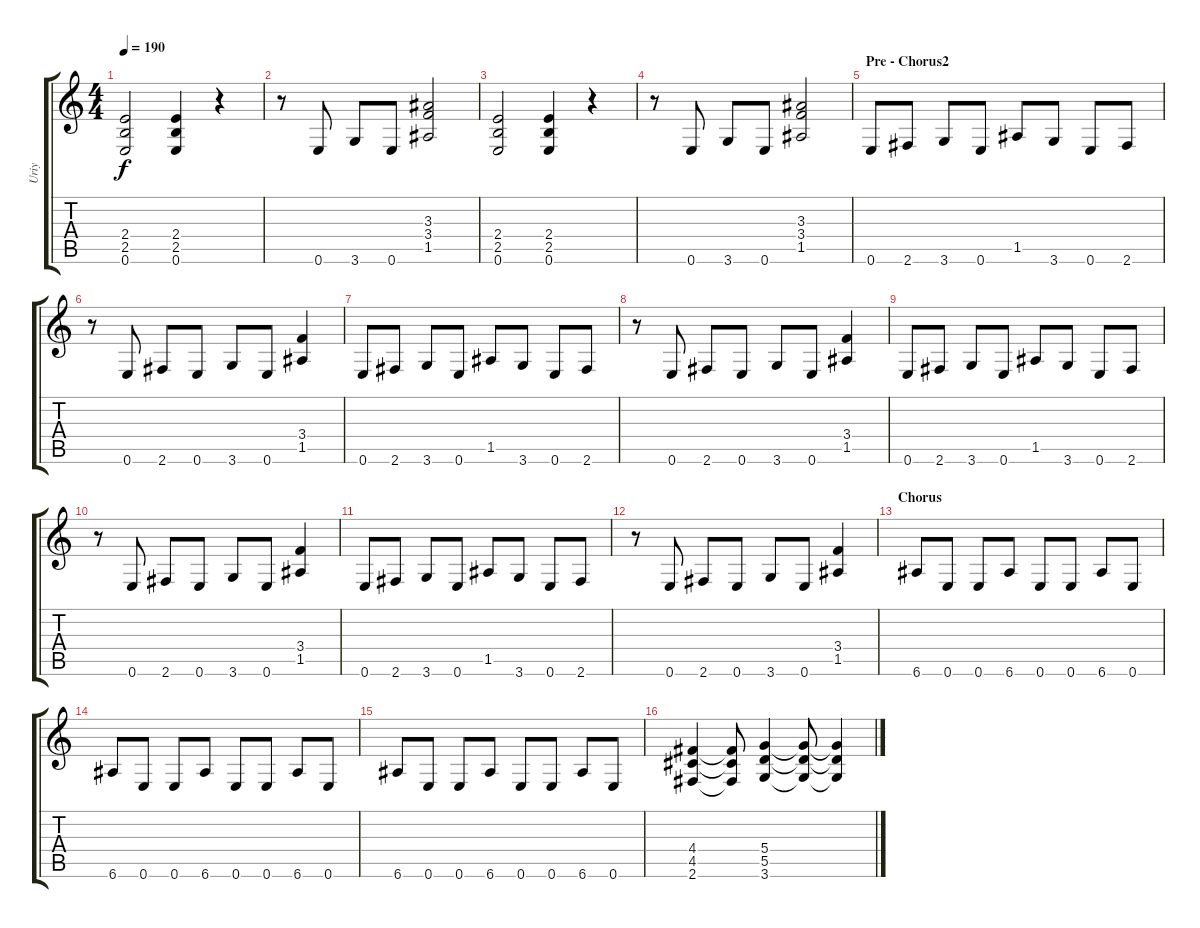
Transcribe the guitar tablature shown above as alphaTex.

\track ("Uriy" "Uriy") {instrument distortionguitar}
\staff {score tabs}
\tuning (E4 B3 G3 D3 A2 E2) {hide}
\ts (4 4)
\tempo 190
\clef g2
\ks c
(2.4 2.5 0.6).2{dy f} (2.4 2.5 0.6).4 r.4 |
r.8 0.6.8 3.6.8 0.6.8 (3.3 3.4 1.5).2 |
(2.4 2.5 0.6).2 (2.4 2.5 0.6).4 r.4 |
r.8 0.6.8 3.6.8 0.6.8 (3.3 3.4 1.5).2 |
\section ("" "Pre - Chorus2")
0.6.8 2.6.8 3.6.8 0.6.8 1.5.8 3.6.8 0.6.8 2.6.8 |
r.8 0.6.8 2.6.8 0.6.8 3.6.8 0.6.8 (3.4 1.5).4 |
0.6.8 2.6.8 3.6.8 0.6.8 1.5.8 3.6.8 0.6.8 2.6.8 |
r.8 0.6.8 2.6.8 0.6.8 3.6.8 0.6.8 (3.4 1.5).4 |
0.6.8 2.6.8 3.6.8 0.6.8 1.5.8 3.6.8 0.6.8 2.6.8 |
r.8 0.6.8 2.6.8 0.6.8 3.6.8 0.6.8 (3.4 1.5).4 |
0.6.8 2.6.8 3.6.8 0.6.8 1.5.8 3.6.8 0.6.8 2.6.8 |
r.8 0.6.8 2.6.8 0.6.8 3.6.8 0.6.8 (3.4 1.5).4 |
\section ("" "Chorus")
6.6.8 0.6.8 0.6.8 6.6.8 0.6.8 0.6.8 6.6.8 0.6.8 |
6.6.8 0.6.8 0.6.8 6.6.8 0.6.8 0.6.8 6.6.8 0.6.8 |
6.6.8 0.6.8 0.6.8 6.6.8 0.6.8 0.6.8 6.6.8 0.6.8 |
(4.4 4.5 2.6).4 (4.4{t} 4.5{t} 2.6{t}).8 (5.4 5.5 3.6).4 (5.4{t} 5.5{t} 3.6{t}).8 (5.4{t} 5.5{t} 3.6{t}).4
